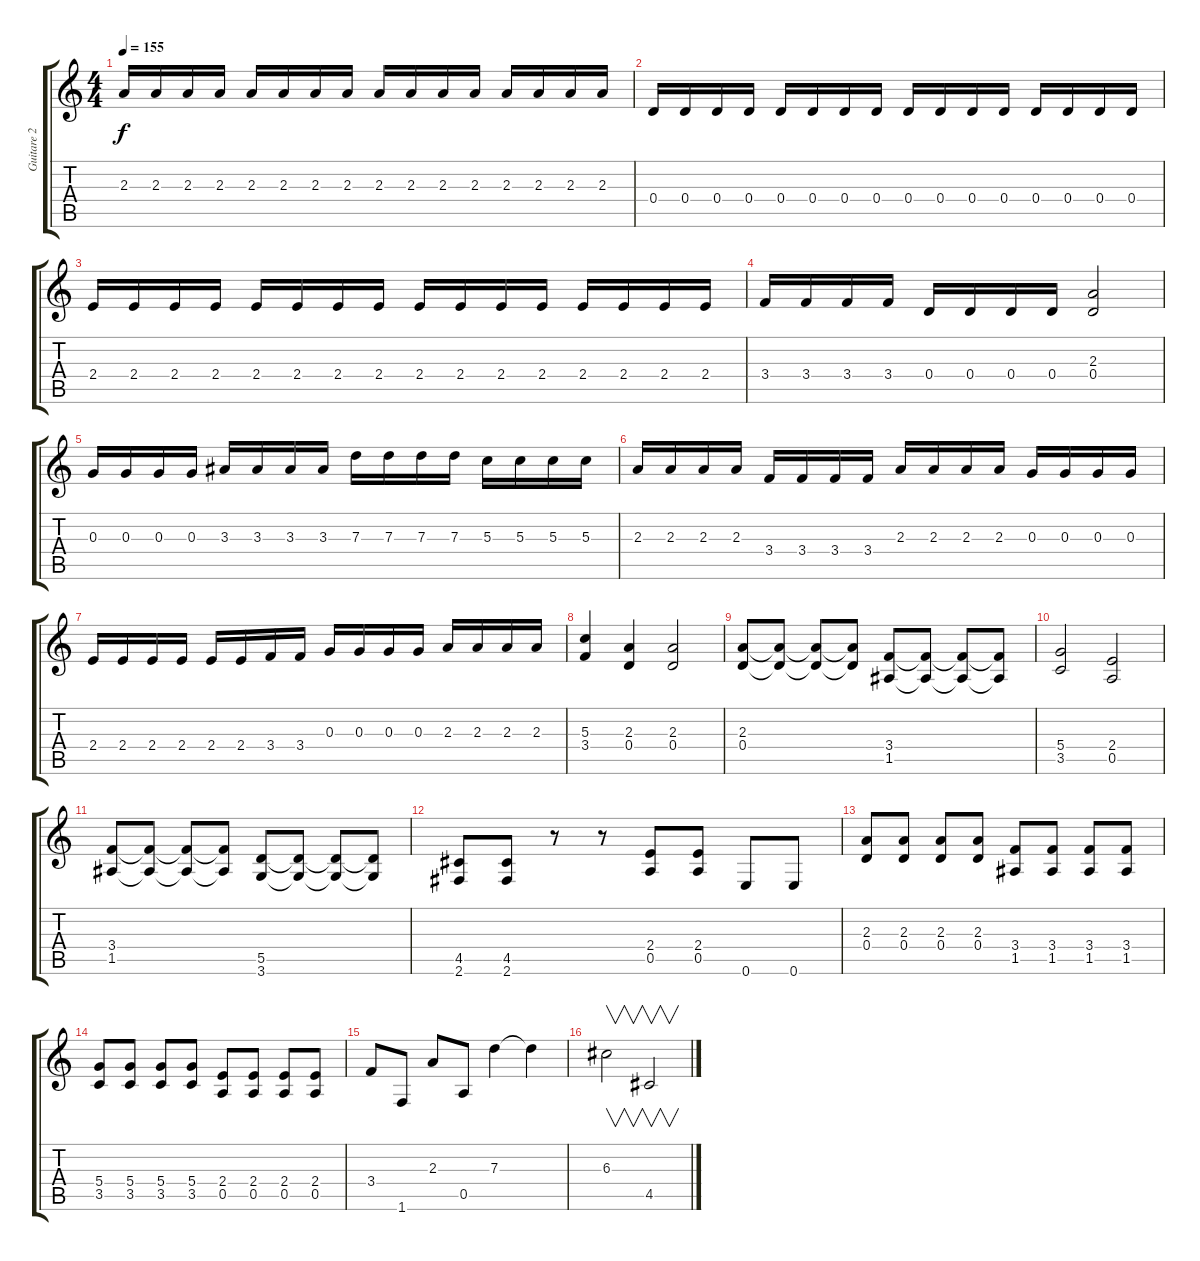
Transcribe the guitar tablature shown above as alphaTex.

\track ("Guitare 2" "Guitare 2") {instrument distortionguitar}
\staff {score tabs}
\tuning (E4 B3 G3 D3 A2 E2) {hide}
\ts (4 4)
\tempo 155
\clef g2
\ks c
2.3.16{dy f} 2.3.16 2.3.16 2.3.16 2.3.16 2.3.16 2.3.16 2.3.16 2.3.16 2.3.16 2.3.16 2.3.16 2.3.16 2.3.16 2.3.16 2.3.16 |
0.4.16 0.4.16 0.4.16 0.4.16 0.4.16 0.4.16 0.4.16 0.4.16 0.4.16 0.4.16 0.4.16 0.4.16 0.4.16 0.4.16 0.4.16 0.4.16 |
2.4.16 2.4.16 2.4.16 2.4.16 2.4.16 2.4.16 2.4.16 2.4.16 2.4.16 2.4.16 2.4.16 2.4.16 2.4.16 2.4.16 2.4.16 2.4.16 |
3.4.16 3.4.16 3.4.16 3.4.16 0.4.16 0.4.16 0.4.16 0.4.16 (2.3 0.4).2 |
0.3.16 0.3.16 0.3.16 0.3.16 3.3.16 3.3.16 3.3.16 3.3.16 7.3.16 7.3.16 7.3.16 7.3.16 5.3.16 5.3.16 5.3.16 5.3.16 |
2.3.16 2.3.16 2.3.16 2.3.16 3.4.16 3.4.16 3.4.16 3.4.16 2.3.16 2.3.16 2.3.16 2.3.16 0.3.16 0.3.16 0.3.16 0.3.16 |
2.4.16 2.4.16 2.4.16 2.4.16 2.4.16 2.4.16 3.4.16 3.4.16 0.3.16 0.3.16 0.3.16 0.3.16 2.3.16 2.3.16 2.3.16 2.3.16 |
(5.3 3.4).4 (2.3 0.4).4 (2.3 0.4).2 |
(2.3 0.4).8 (2.3{t} 0.4{t}).8 (2.3{t} 0.4{t}).8 (2.3{t} 0.4{t}).8 (3.4 1.5).8 (3.4{t} 1.5{t}).8 (3.4{t} 1.5{t}).8 (3.4{t} 1.5{t}).8 |
(5.4 3.5).2 (2.4 0.5).2 |
(3.4 1.5).8 (3.4{t} 1.5{t}).8 (3.4{t} 1.5{t}).8 (3.4{t} 1.5{t}).8 (5.5 3.6).8 (5.5{t} 3.6{t}).8 (5.5{t} 3.6{t}).8 (5.5{t} 3.6{t}).8 |
(4.5 2.6).8 (4.5 2.6).8 r.8 r.8 (2.4 0.5).8 (2.4 0.5).8 0.6.8 0.6.8 |
(2.3 0.4).8 (2.3 0.4).8 (2.3 0.4).8 (2.3 0.4).8 (3.4 1.5).8 (3.4 1.5).8 (3.4 1.5).8 (3.4 1.5).8 |
(5.4 3.5).8 (5.4 3.5).8 (5.4 3.5).8 (5.4 3.5).8 (2.4 0.5).8 (2.4 0.5).8 (2.4 0.5).8 (2.4 0.5).8 |
3.4.8 1.6.8 2.3.8 0.5.8 7.3.4 7.3{t}.4 |
6.3.2{v} 4.5.2{v}
